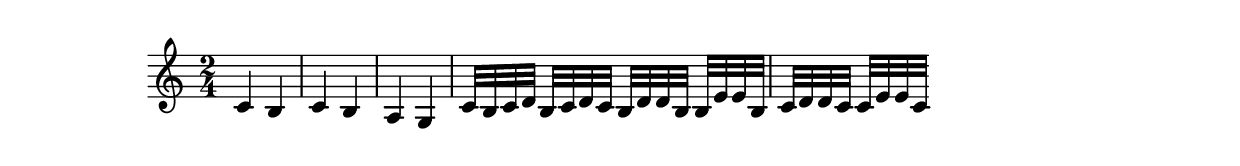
\header {
    texidoc = "Ledger lines are shortened when they are very close. This ensures
that ledger lines stay separate."
}
\version "2.14.0"

\layout {
    ragged-right = ##t
}

\relative c' {
\time 2/4 

c4
b
c4
b
a g
c32[ b c d]
b[ c d c]
b[ d d b]
b[ e e b]
c[ d d c]
c[ e e c]

     

}  
